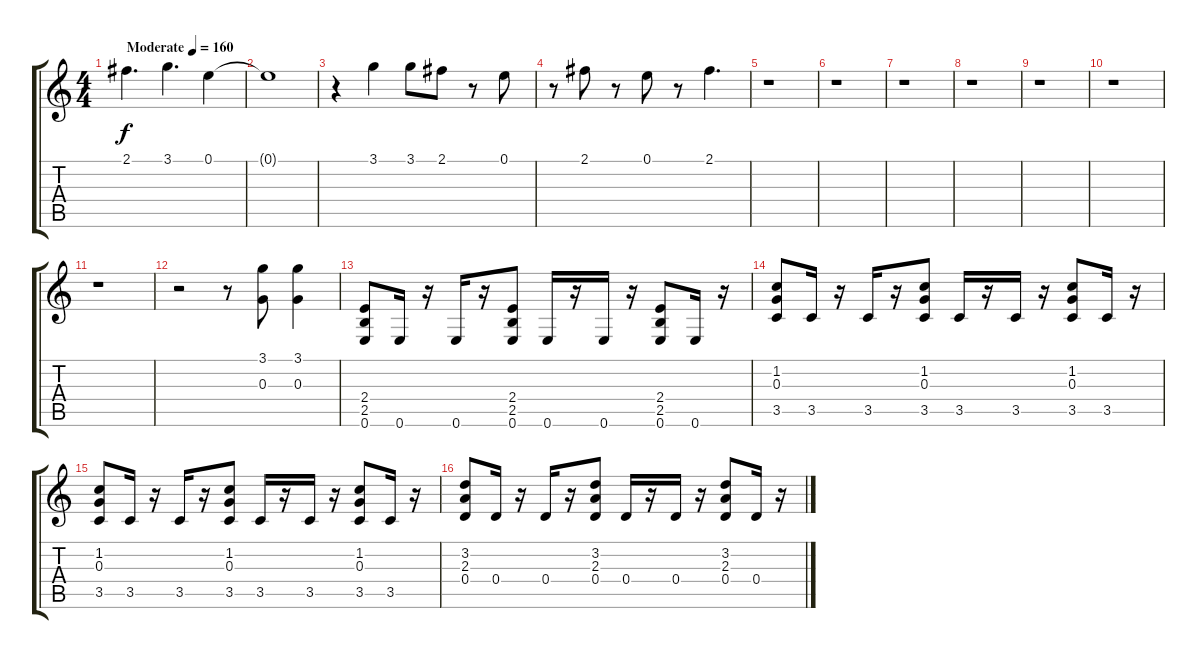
\track "" {instrument overdrivenguitar}
\staff {score tabs}
\tuning (E4 B3 G3 D3 A2 E2) {hide}
\ts (4 4)
\tempo (160 "Moderate")
\clef g2
\ks c
2.1.4{d dy f instrument overdrivenguitar} 3.1.4{d} 0.1.4 |
0.1{t}.1 |
r.4 3.1.4 3.1.8 2.1.8 r.8 0.1.8 |
r.8 2.1.8 r.8 0.1.8 r.8 2.1.4{d} |
r.1 |
r.1 |
r.1 |
r.1 |
r.1 |
r.1 |
r.1 |
r.2 r.8 (3.1 0.3).8 (3.1 0.3).4 |
(2.4 2.5 0.6).8 0.6.16 r.16 0.6.16 r.16 (2.4 2.5 0.6).8 0.6.16 r.16 0.6.16 r.16 (2.4 2.5 0.6).8 0.6.16 r.16 |
(1.2 0.3 3.5).8 3.5.16 r.16 3.5.16 r.16 (1.2 0.3 3.5).8 3.5.16 r.16 3.5.16 r.16 (1.2 0.3 3.5).8 3.5.16 r.16 |
(1.2 0.3 3.5).8 3.5.16 r.16 3.5.16 r.16 (1.2 0.3 3.5).8 3.5.16 r.16 3.5.16 r.16 (1.2 0.3 3.5).8 3.5.16 r.16 |
(3.2 2.3 0.4).8 0.4.16 r.16 0.4.16 r.16 (3.2 2.3 0.4).8 0.4.16 r.16 0.4.16 r.16 (3.2 2.3 0.4).8 0.4.16 r.16
